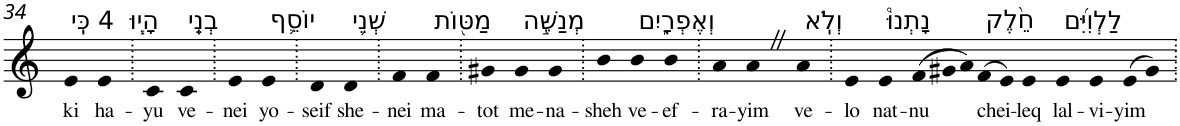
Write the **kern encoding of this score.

**kern	**text
*part1	*part1
*staff1	*staff1
*I"Piano	*
*I'Pno	*
!!LO:PB:g=z
*clefG2	*
*k[]	*
=34	=34
!LO:TX:a:t=4 כִּֽי	!
!	!LO:LY:b
4e	ki
!LO:TX:a:t=הָי֧וּ	!
!	!LO:LY:b
4e	ha-
=35.	=35.
!	!LO:LY:b
4c	-yu
!LO:TX:a:t=בְנֵֽי	!
!	!LO:LY:b
4c	ve-
=36.	=36.
!	!LO:LY:b
4e	-nei
!LO:TX:a:t=יוֹסֵ֛ף	!
!	!LO:LY:b
4e	yo-
=37.	=37.
!	!LO:LY:b
4d	-seif
!LO:TX:a:t=שְׁנֵ֥י	!
!	!LO:LY:b
4d	she-
=38.	=38.
!	!LO:LY:b
4f	-nei
!LO:TX:a:t=מַטּ֖וֹת	!
!	!LO:LY:b
4f	ma-
=39.	=39.
!	!LO:LY:b
4g#X	-tot
!LO:TX:a:t=מְנַשֶּׁ֣ה	!
!	!LO:LY:b
4g#	me-
!	!LO:LY:b
4g#	-na-
=40.	=40.
!	!LO:LY:b
4b	-sheh
!LO:TX:a:t=וְאֶפְרָ֑יִם	!
!	!LO:LY:b
4b	ve-
!	!LO:LY:b
4b	-ef-
=41.	=41.
!	!LO:LY:b
4a	-ra-
!	!LO:LY:b
4aZ	-yim
!LO:TX:a:t=וְלֹֽא	!
!	!LO:LY:b
4a	ve-
=42.	=42.
!	!LO:LY:b
4e	-lo
!LO:TX:a:t=נָתְנוּ֩	!
!	!LO:LY:b
4e	nat-
*Xtuplet	*
!	!LO:LY:b
(>12f	-nu
12g#X	.
12a)	.
!LO:TX:a:t=חֵ֨לֶק	!
!	!LO:LY:b
(>8f	chei-
8e)	.
!	!LO:LY:b
4e	-leq
!LO:TX:a:t=לַלְוִיִּ֜ם	!
!	!LO:LY:b
4e	lal-
!	!LO:LY:b
4e	-vi-
!	!LO:LY:b
(>8e	-yim
8g#)	.
=.	=.
*-	*-
